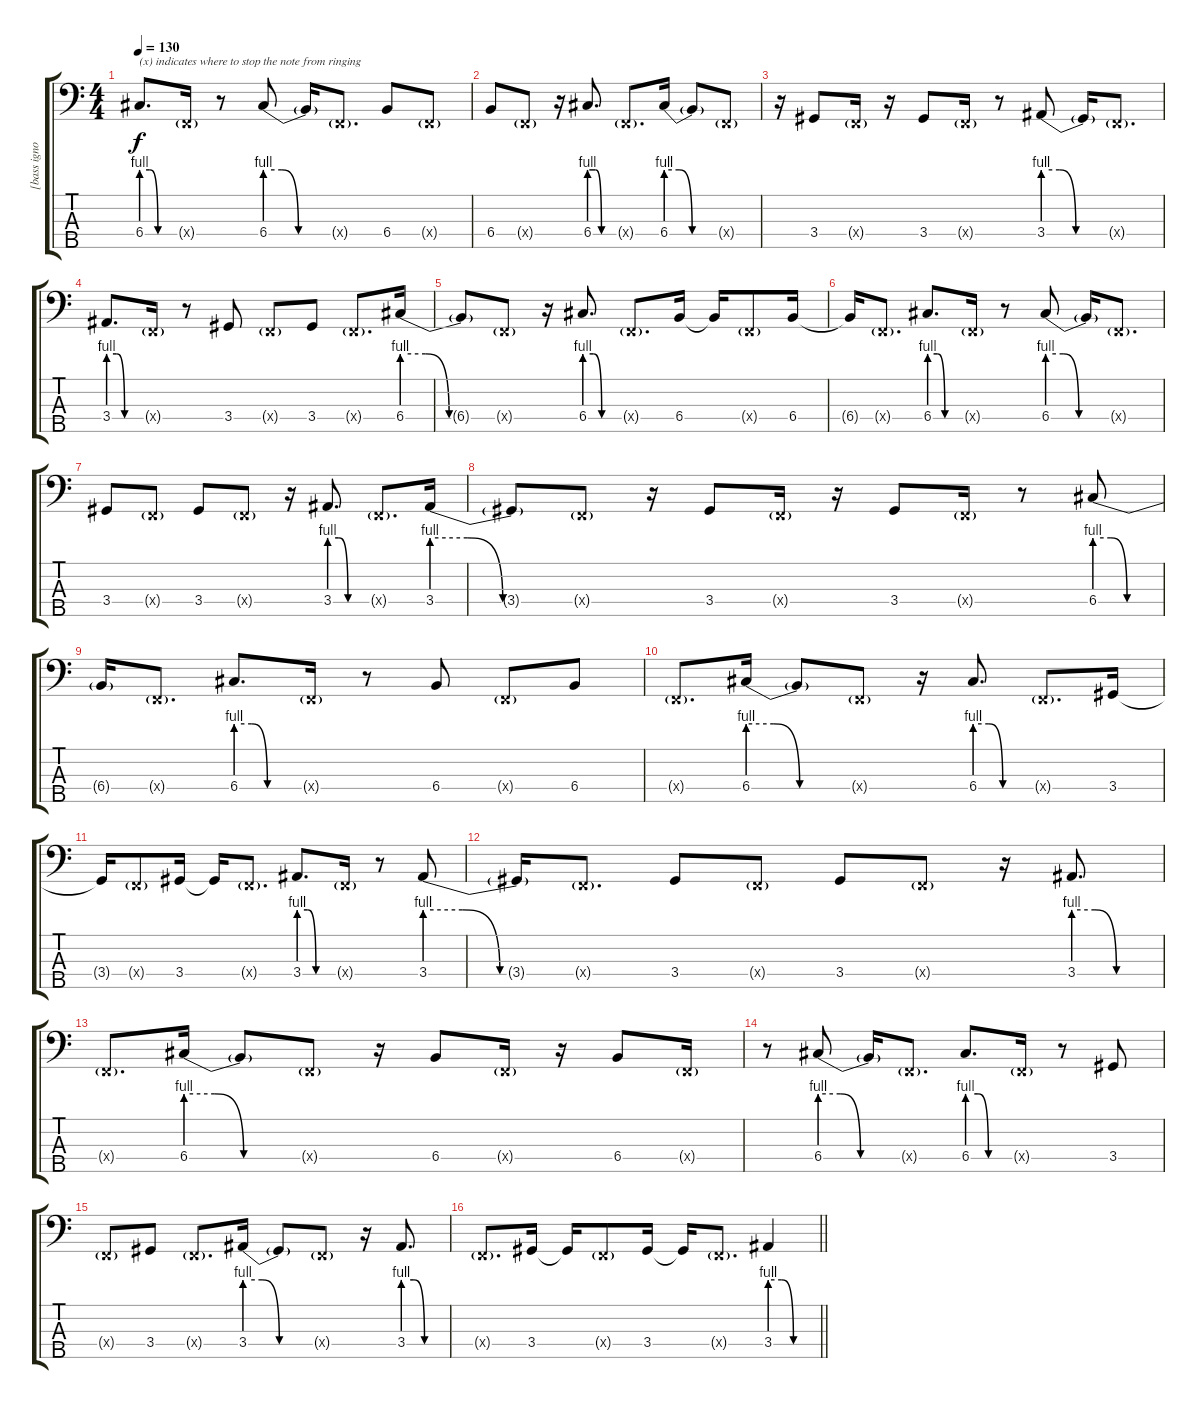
\track ("[bass ignore]" "[bass igno") {instrument electricbassfinger}
\staff {score tabs}
\tuning (Ab2 Eb2 Bb1 F1 B0) {hide}
\ts (4 4)
\tempo 130
\clef f4
\ks c
6.4{be (custom 0 4 15 4 30 0 60 0)}.8{d txt "(x) indicates where to stop the note from ringing" dy f} 0.4{g x}.16 r.8 6.4{be (custom 0 4 15 4 30 0 60 0)}.8 6.4{t}.16 0.4{g x}.8{d} 6.4.8 0.4{g x}.8 |
6.4.8 0.4{g x}.8 r.16 6.4{be (custom 0 4 15 4 30 0 60 0)}.8{d} 0.4{g x}.8{d} 6.4{be (custom 0 4 15 4 30 0 60 0)}.16 6.4{t}.8 0.4{g x}.8 |
r.16 3.4.8 0.4{g x}.16 r.16 3.4.8 0.4{g x}.16 r.8 3.4{be (custom 0 4 15 4 30 0 60 0)}.8 3.4{t}.16 0.4{g x}.8{d} |
3.4{be (custom 0 4 15 4 30 0 60 0)}.8{d} 0.4{g x}.16 r.8 3.4.8 0.4{g x}.8 3.4.8 0.4{g x}.8{d} 6.4{be (custom 0 4 15 4 30 0 60 0)}.16 |
6.4{t}.8 0.4{g x}.8 r.16 6.4{be (custom 0 4 15 4 30 0 60 0)}.8{d} 0.4{g x}.8{d} 6.4.16 6.4{t}.16 0.4{g x}.8 6.4.16 |
6.4{t}.16 0.4{g x}.8{d} 6.4{be (custom 0 4 15 4 30 0 60 0)}.8{d} 0.4{g x}.16 r.8 6.4{be (custom 0 4 15 4 30 0 60 0)}.8 6.4{t}.16 0.4{g x}.8{d} |
3.4.8 0.4{g x}.8 3.4.8 0.4{g x}.8 r.16 3.4{be (custom 0 4 15 4 30 0 60 0)}.8{d} 0.4{g x}.8{d} 3.4{be (custom 0 4 15 4 30 0 60 0)}.16 |
3.4{t}.8 0.4{g x}.8 r.16 3.4.8 0.4{g x}.16 r.16 3.4.8 0.4{g x}.16 r.8 6.4{be (custom 0 4 15 4 30 0 60 0)}.8 |
6.4{t}.16 0.4{g x}.8{d} 6.4{be (custom 0 4 15 4 30 0 60 0)}.8{d} 0.4{g x}.16 r.8 6.4.8 0.4{g x}.8 6.4.8 |
0.4{g x}.8{d} 6.4{be (custom 0 4 15 4 30 0 60 0)}.16 6.4{t}.8 0.4{g x}.8 r.16 6.4{be (custom 0 4 15 4 30 0 60 0)}.8{d} 0.4{g x}.8{d} 3.4.16 |
3.4{t}.16 0.4{g x}.8 3.4.16 3.4{t}.16 0.4{g x}.8{d} 3.4{be (custom 0 4 15 4 30 0 60 0)}.8{d} 0.4{g x}.16 r.8 3.4{be (custom 0 4 15 4 30 0 60 0)}.8 |
3.4{t}.16 0.4{g x}.8{d} 3.4.8 0.4{g x}.8 3.4.8 0.4{g x}.8 r.16 3.4{be (custom 0 4 15 4 30 0 60 0)}.8{d} |
0.4{g x}.8{d} 6.4{be (custom 0 4 15 4 30 0 60 0)}.16 6.4{t}.8 0.4{g x}.8 r.16 6.4.8 0.4{g x}.16 r.16 6.4.8 0.4{g x}.16 |
r.8 6.4{be (custom 0 4 15 4 30 0 60 0)}.8 6.4{t}.16 0.4{g x}.8{d} 6.4{be (custom 0 4 15 4 30 0 60 0)}.8{d} 0.4{g x}.16 r.8 3.4.8 |
0.4{g x}.8 3.4.8 0.4{g x}.8{d} 3.4{be (custom 0 4 15 4 30 0 60 0)}.16 3.4{t}.8 0.4{g x}.8 r.16 3.4{be (custom 0 4 15 4 30 0 60 0)}.8{d} |
\barLineRight lightlight
0.4{g x}.8{d} 3.4.16 3.4{t}.16 0.4{g x}.8 3.4.16 3.4{t}.16 0.4{g x}.8{d} 3.4{be (custom 0 4 15 4 30 0 60 0)}.4
